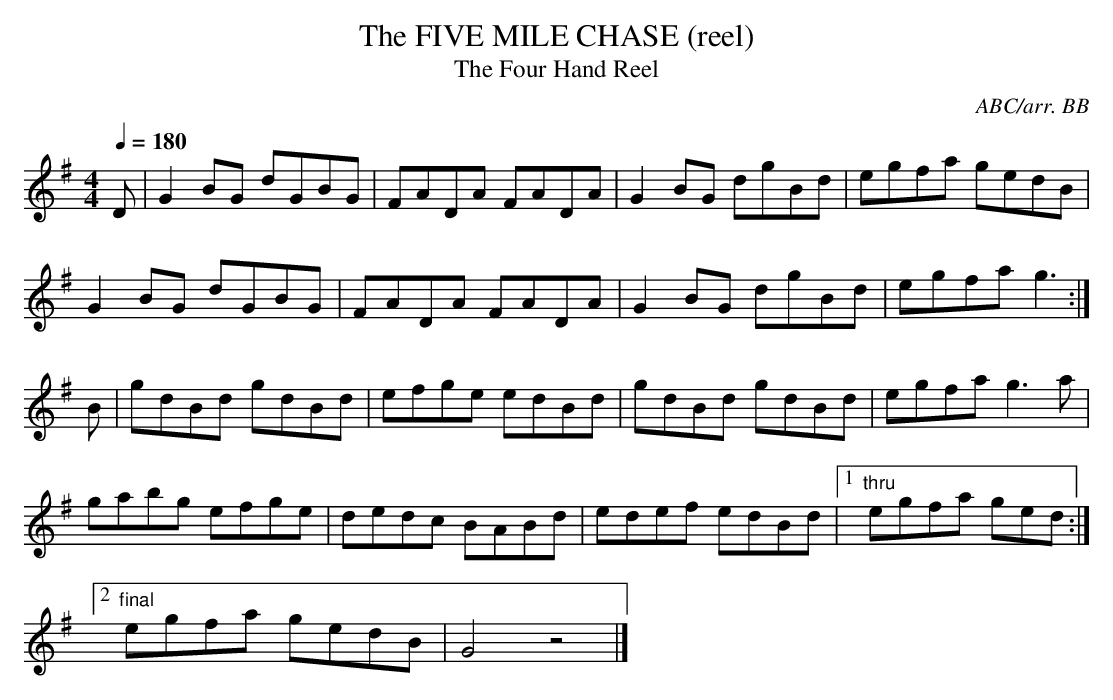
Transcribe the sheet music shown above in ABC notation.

X:1
T:FIVE MILE CHASE (reel), The
T:The Four Hand Reel
C:ABC/arr. BB
Q:1/4=180
L:1/8
M:4/4
K:G
D|G2BG dGBG|FADA FADA|G2BG dgBd|egfa gedB|
G2BG dGBG|FADA FADA|G2BG dgBd|egfa g3 :|
B|gdBd gdBd|efge edBd|gdBd gdBd|egfa g3a|
gabg efge|dedc BABd|edef edBd|1 "thru"egfa ged :|
[2 "final"egfa gedB|G4z4|]
